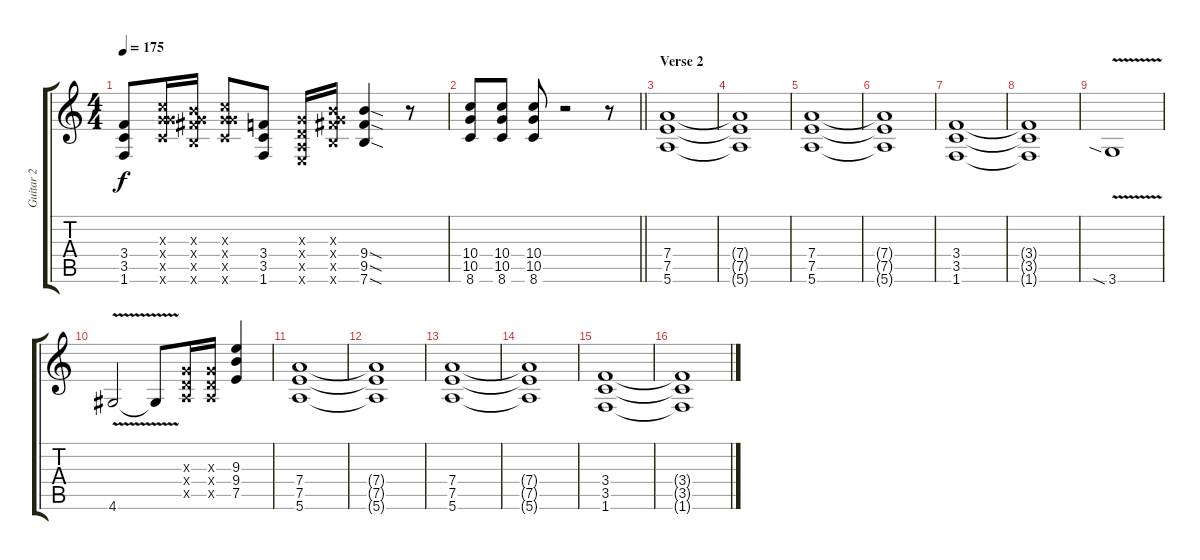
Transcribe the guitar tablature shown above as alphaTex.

\track ("Guitar 2" "Guitar 2") {instrument distortionguitar}
\staff {score tabs}
\tuning (E4 B3 G3 D3 A2 E2) {hide}
\ts (4 4)
\tempo 175
\clef g2
\ks c
(3.4 3.5 1.6).8{dy f} (0.3{x} 10.4{x} 10.5{x} 8.6{x}).16 (0.3{x} 9.4{x} 9.5{x} 7.6{x}).16 (0.3{x} 10.4{x} 10.5{x} 8.6{x}).8 (3.4 3.5 1.6).8 (0.3{x} 0.4{x} 0.5{x} 0.6{x}).16 (0.3{x} 9.4{x} 9.5{x} 7.6{x}).16 (9.4{sod} 9.5{sod} 7.6{sod}).4 r.8 |
\barLineRight lightlight
(10.4 10.5 8.6).8 (10.4 10.5 8.6).8 (10.4 10.5 8.6).8 r.2 r.8 |
\section ("" "Verse 2")
(7.4 7.5 5.6).1 |
(7.4{t} 7.5{t} 5.6{t}).1 |
(7.4 7.5 5.6).1 |
(7.4{t} 7.5{t} 5.6{t}).1 |
(3.4 3.5 1.6).1 |
(3.4{t} 3.5{t} 1.6{t}).1 |
3.6{v sia}.1{volume 16} |
4.6{v}.2 4.6{t}.8 (0.3{x} 0.4{x} 0.5{x}).16 (0.3{x} 0.4{x} 0.5{x}).16 (9.3 9.4 7.5).4 |
(7.4 7.5 5.6).1{volume 12 instrument distortionguitar} |
(7.4{t} 7.5{t} 5.6{t}).1 |
(7.4 7.5 5.6).1 |
(7.4{t} 7.5{t} 5.6{t}).1 |
(3.4 3.5 1.6).1 |
(3.4{t} 3.5{t} 1.6{t}).1
